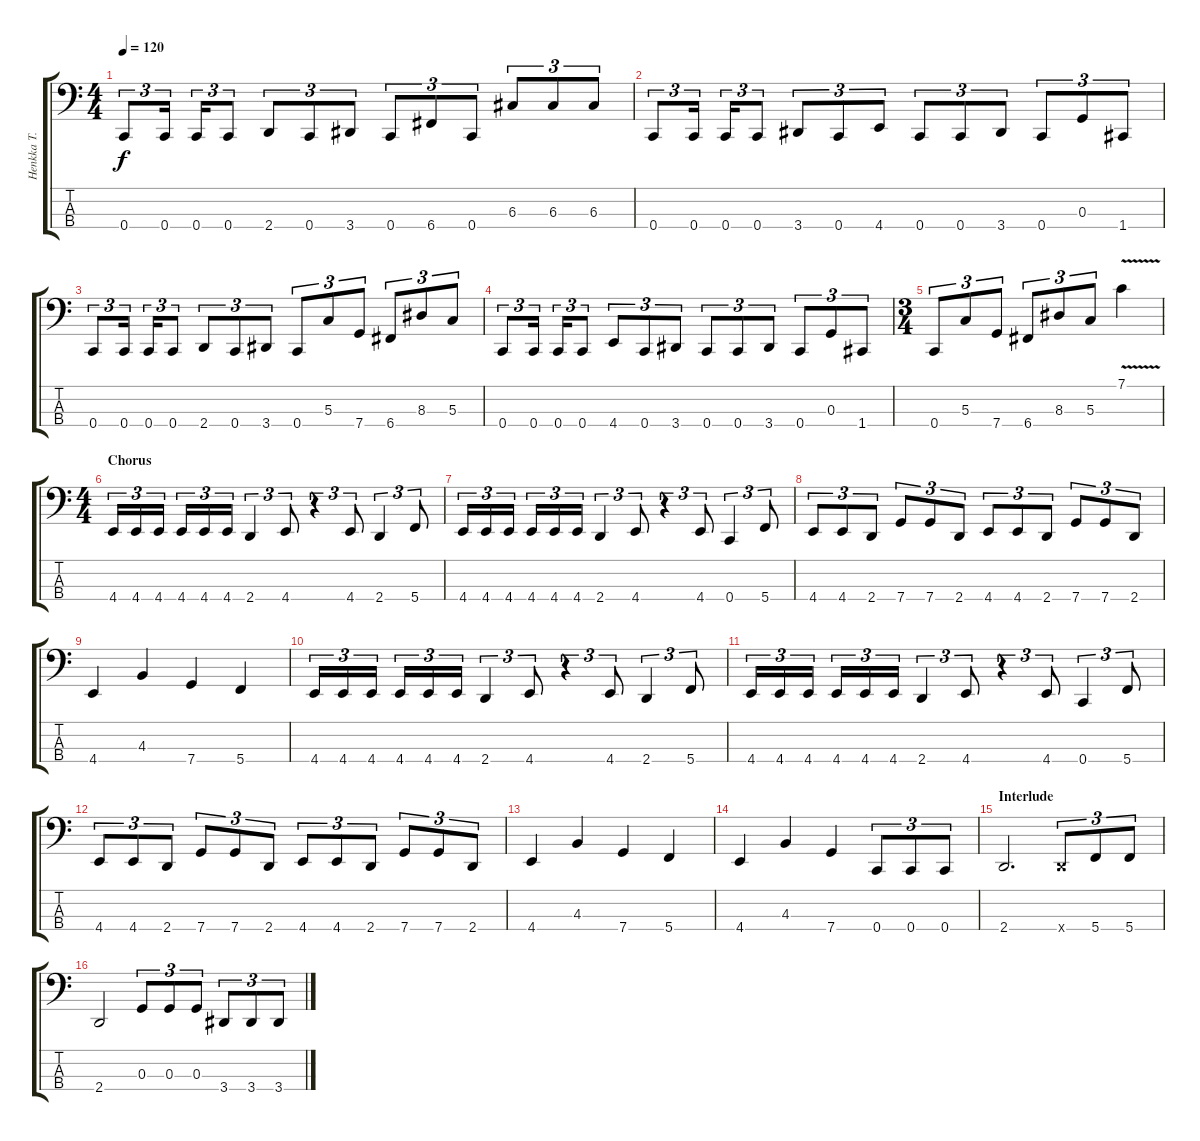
\track ("Henkka T. Blacksmith [Bass]" "Henkka T. ") {instrument electricbasspick}
\staff {score tabs}
\tuning (F2 C2 G1 C1) {hide}
\ts (4 4)
\tempo 120
\clef f4
\ks c
0.4.8{tu (3 2) dy f} 0.4.16{tu (3 2)} 0.4.16{tu (3 2)} 0.4.8{tu (3 2)} 2.4.8{tu (3 2)} 0.4.8{tu (3 2)} 3.4.8{tu (3 2)} 0.4.8{tu (3 2)} 6.4.8{tu (3 2)} 0.4.8{tu (3 2)} 6.3.8{tu (3 2)} 6.3.8{tu (3 2)} 6.3.8{tu (3 2)} |
0.4.8{tu (3 2)} 0.4.16{tu (3 2)} 0.4.16{tu (3 2)} 0.4.8{tu (3 2)} 3.4.8{tu (3 2)} 0.4.8{tu (3 2)} 4.4.8{tu (3 2)} 0.4.8{tu (3 2)} 0.4.8{tu (3 2)} 3.4.8{tu (3 2)} 0.4.8{tu (3 2)} 0.3.8{tu (3 2)} 1.4.8{tu (3 2)} |
0.4.8{tu (3 2)} 0.4.16{tu (3 2)} 0.4.16{tu (3 2)} 0.4.8{tu (3 2)} 2.4.8{tu (3 2)} 0.4.8{tu (3 2)} 3.4.8{tu (3 2)} 0.4.8{tu (3 2)} 5.3.8{tu (3 2)} 7.4.8{tu (3 2)} 6.4.8{tu (3 2)} 8.3.8{tu (3 2)} 5.3.8{tu (3 2)} |
0.4.8{tu (3 2)} 0.4.16{tu (3 2)} 0.4.16{tu (3 2)} 0.4.8{tu (3 2)} 4.4.8{tu (3 2)} 0.4.8{tu (3 2)} 3.4.8{tu (3 2)} 0.4.8{tu (3 2)} 0.4.8{tu (3 2)} 3.4.8{tu (3 2)} 0.4.8{tu (3 2)} 0.3.8{tu (3 2)} 1.4.8{tu (3 2)} |
\ts (3 4)
0.4.8{tu (3 2)} 5.3.8{tu (3 2)} 7.4.8{tu (3 2)} 6.4.8{tu (3 2)} 8.3.8{tu (3 2)} 5.3.8{tu (3 2)} 7.1{v}.4 |
\ts (4 4)
\section ("" "Chorus")
4.4.16{tu (3 2)} 4.4.16{tu (3 2)} 4.4.16{tu (3 2)} 4.4.16{tu (3 2)} 4.4.16{tu (3 2)} 4.4.16{tu (3 2)} 2.4.4{tu (3 2)} 4.4.8{tu (3 2)} r.4{tu (3 2)} 4.4.8{tu (3 2)} 2.4.4{tu (3 2)} 5.4.8{tu (3 2)} |
4.4.16{tu (3 2)} 4.4.16{tu (3 2)} 4.4.16{tu (3 2)} 4.4.16{tu (3 2)} 4.4.16{tu (3 2)} 4.4.16{tu (3 2)} 2.4.4{tu (3 2)} 4.4.8{tu (3 2)} r.4{tu (3 2)} 4.4.8{tu (3 2)} 0.4.4{tu (3 2)} 5.4.8{tu (3 2)} |
4.4.8{tu (3 2)} 4.4.8{tu (3 2)} 2.4.8{tu (3 2)} 7.4.8{tu (3 2)} 7.4.8{tu (3 2)} 2.4.8{tu (3 2)} 4.4.8{tu (3 2)} 4.4.8{tu (3 2)} 2.4.8{tu (3 2)} 7.4.8{tu (3 2)} 7.4.8{tu (3 2)} 2.4.8{tu (3 2)} |
4.4.4 4.3.4 7.4.4 5.4.4 |
4.4.16{tu (3 2)} 4.4.16{tu (3 2)} 4.4.16{tu (3 2)} 4.4.16{tu (3 2)} 4.4.16{tu (3 2)} 4.4.16{tu (3 2)} 2.4.4{tu (3 2)} 4.4.8{tu (3 2)} r.4{tu (3 2)} 4.4.8{tu (3 2)} 2.4.4{tu (3 2)} 5.4.8{tu (3 2)} |
4.4.16{tu (3 2)} 4.4.16{tu (3 2)} 4.4.16{tu (3 2)} 4.4.16{tu (3 2)} 4.4.16{tu (3 2)} 4.4.16{tu (3 2)} 2.4.4{tu (3 2)} 4.4.8{tu (3 2)} r.4{tu (3 2)} 4.4.8{tu (3 2)} 0.4.4{tu (3 2)} 5.4.8{tu (3 2)} |
4.4.8{tu (3 2)} 4.4.8{tu (3 2)} 2.4.8{tu (3 2)} 7.4.8{tu (3 2)} 7.4.8{tu (3 2)} 2.4.8{tu (3 2)} 4.4.8{tu (3 2)} 4.4.8{tu (3 2)} 2.4.8{tu (3 2)} 7.4.8{tu (3 2)} 7.4.8{tu (3 2)} 2.4.8{tu (3 2)} |
4.4.4 4.3.4 7.4.4 5.4.4 |
4.4.4 4.3.4 7.4.4 0.4.8{tu (3 2)} 0.4.8{tu (3 2)} 0.4.8{tu (3 2)} |
\section ("" "Interlude")
2.4.2{d} 2.4{x}.8{tu (3 2)} 5.4.8{tu (3 2)} 5.4.8{tu (3 2)} |
2.4.2 0.3.8{tu (3 2)} 0.3.8{tu (3 2)} 0.3.8{tu (3 2)} 3.4.8{tu (3 2)} 3.4.8{tu (3 2)} 3.4.8{tu (3 2)}
